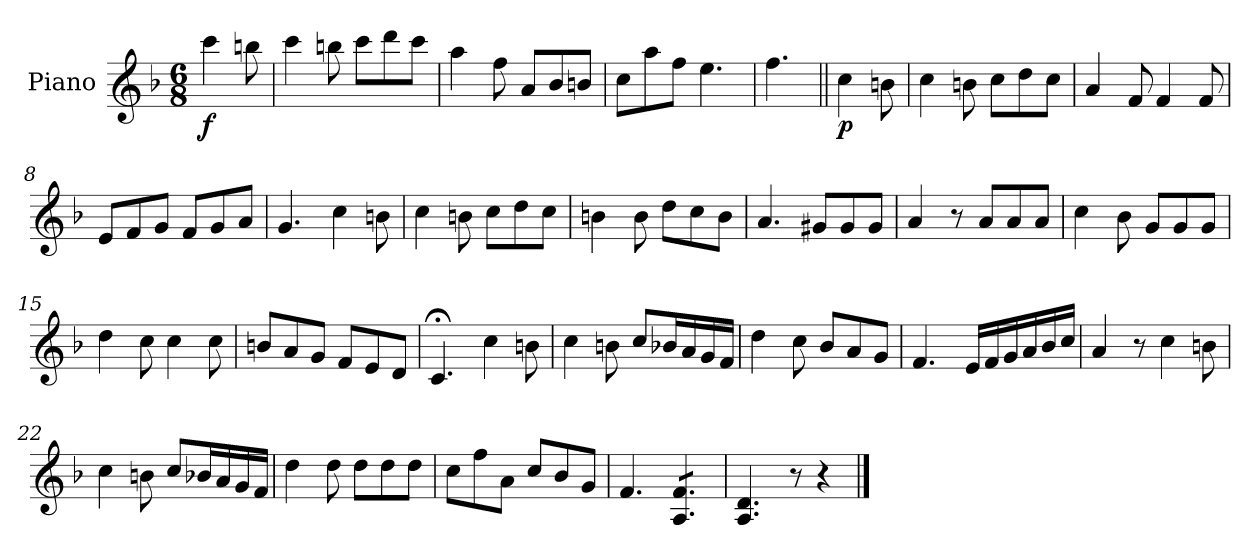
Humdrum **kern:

**kern	**dynam
*part1	*part1
*staff1	*staff1
*I"Piano	*
*I'Pno.	*
*clefG2	*
*k[b-]	*
*M6/8	*
=	=
!	!LO:DY:b
4ccc\	f
8bbn\	.
=1	=1
4ccc\	.
8bbn\	.
8ccc\L	.
8ddd\	.
8ccc\J	.
=2	=2
4aa\	.
8ff\	.
8a/L	.
8b-/	.
8bn/J	.
=3	=3
8cc\L	.
8aa\	.
8ff\J	.
4.ee\	.
=4	=4
4.ff\	.
=5||	=5||
!	!LO:DY:b
4cc\	p
8bn\	.
=6	=6
4cc\	.
8bn\	.
8cc\L	.
8dd\	.
8cc\J	.
=7	=7
4a/	.
8f/	.
4f/	.
8f/	.
!!LO:LB:g=z
=8	=8
8e/L	.
8f/	.
8g/J	.
8f/L	.
8g/	.
8a/J	.
!!LO:LB:g=z
=9	=9
4.g/	.
4cc\	.
8bn\	.
=10	=10
4cc\	.
8bn\	.
8cc\L	.
8dd\	.
8cc\J	.
=11	=11
4bn\	.
8b\	.
8dd\L	.
8cc\	.
8b\J	.
=12	=12
4.a/	.
8g#X/L	.
8g#/	.
8g#/J	.
=13	=13
4a/	.
8r	.
8a/L	.
8a/	.
8a/J	.
=14	=14
4cc\	.
8b-\	.
8g/L	.
8g/	.
8g/J	.
=15	=15
4dd\	.
8cc\	.
4cc\	.
8cc\	.
=16	=16
8bn/L	.
8a/	.
8g/J	.
8f/L	.
8e/	.
8d/J	.
!!LO:LB:g=z
=17	=17
4.c;</	.
4cc\	.
8bn\	.
!!LO:LB:g=z
=18	=18
4cc\	.
8bn\	.
8cc/L	.
16b-X/L	.
16a/	.
16g/	.
16f/JJ	.
=19	=19
4dd\	.
8cc\	.
8b-/L	.
8a/	.
8g/J	.
=20	=20
4.f/	.
16e/LL	.
16f/	.
16g/	.
16a/	.
16b-/	.
16cc/JJ	.
=21	=21
4a/	.
8r	.
4cc\	.
8bn\	.
=22	=22
4cc\	.
8bn\	.
8cc/L	.
16b-X/L	.
16a/	.
16g/	.
16f/JJ	.
=23	=23
4dd\	.
8dd\	.
8dd\L	.
8dd\	.
8dd\J	.
=24	=24
8cc\L	.
8ff\	.
8a\J	.
8cc/L	.
8b-/	.
8g/J	.
!!LO:LB:g=z
=25	=25
4.f/	.
*tremolo	*
8A/ 8f/L	.
8A/ 8f/	.
8A/ 8f/J	.
*Xtremolo	*
!!LO:LB:g=z
=26	=26
4.A/ 4.d/	.
8r	.
4r	.
==	==
*-	*-
